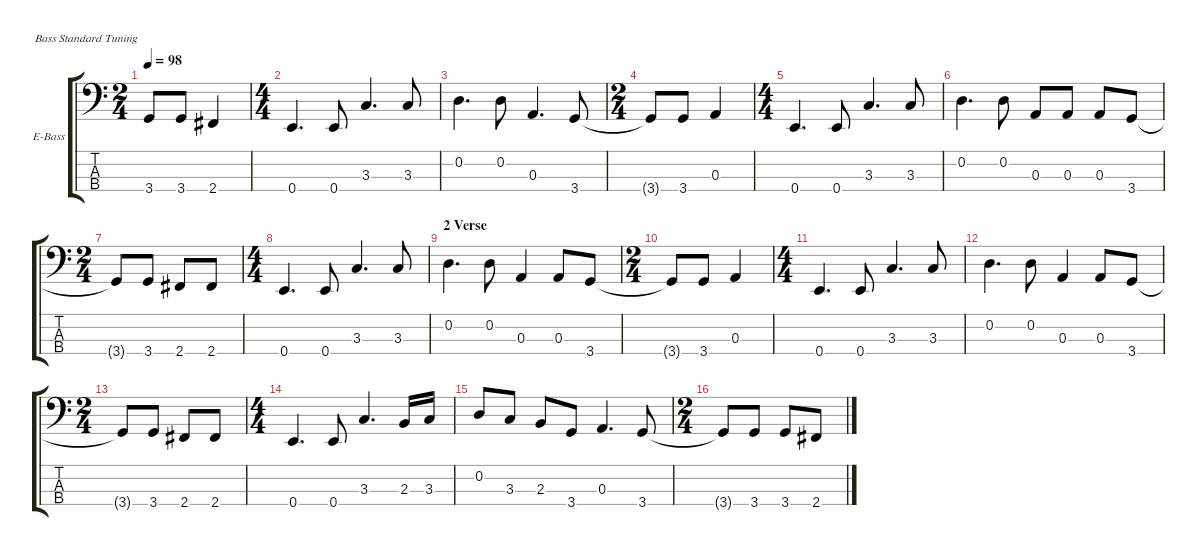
\hideDynamics
\bracketExtendMode groupsimilarinstruments
\firstSystemTrackNameOrientation horizontal
\otherSystemsTrackNameOrientation horizontal
\track ("Bass" "E-Bass") {multiBarRest instrument electricbassfinger}
\staff {score tabs}
\tuning (G2 D2 A1 E1)
\ts (2 4)
\tempo 98
\clef f4
\ks c
3.4{t}.8{dy f} 3.4.8 2.4.4 |
\ts (4 4)
0.4.4{d} 0.4.8 3.3.4{d} 3.3.8 |
0.2.4{d} 0.2.8 0.3.4{d} 3.4.8 |
\ts (2 4)
3.4{t}.8 3.4.8 0.3.4 |
\ts (4 4)
0.4.4{d} 0.4.8 3.3.4{d} 3.3.8 |
0.2.4{d} 0.2.8 0.3.8 0.3.8 0.3.8 3.4.8 |
\ts (2 4)
3.4{t}.8 3.4.8 2.4.8 2.4.8 |
\ts (4 4)
0.4.4{d} 0.4.8 3.3.4{d} 3.3.8 |
\section ("" "2 Verse")
0.2.4{d} 0.2.8 0.3.4 0.3.8 3.4.8 |
\ts (2 4)
3.4{t}.8 3.4.8 0.3.4 |
\ts (4 4)
0.4.4{d} 0.4.8 3.3.4{d} 3.3.8 |
0.2.4{d} 0.2.8 0.3.4 0.3.8 3.4.8 |
\ts (2 4)
3.4{t}.8 3.4.8 2.4.8 2.4.8 |
\ts (4 4)
0.4.4{d} 0.4.8 3.3.4{d} 2.3.16 3.3.16 |
0.2.8 3.3.8 2.3.8 3.4.8 0.3.4{d} 3.4.8 |
\ts (2 4)
3.4{t}.8 3.4.8 3.4.8 2.4.8
